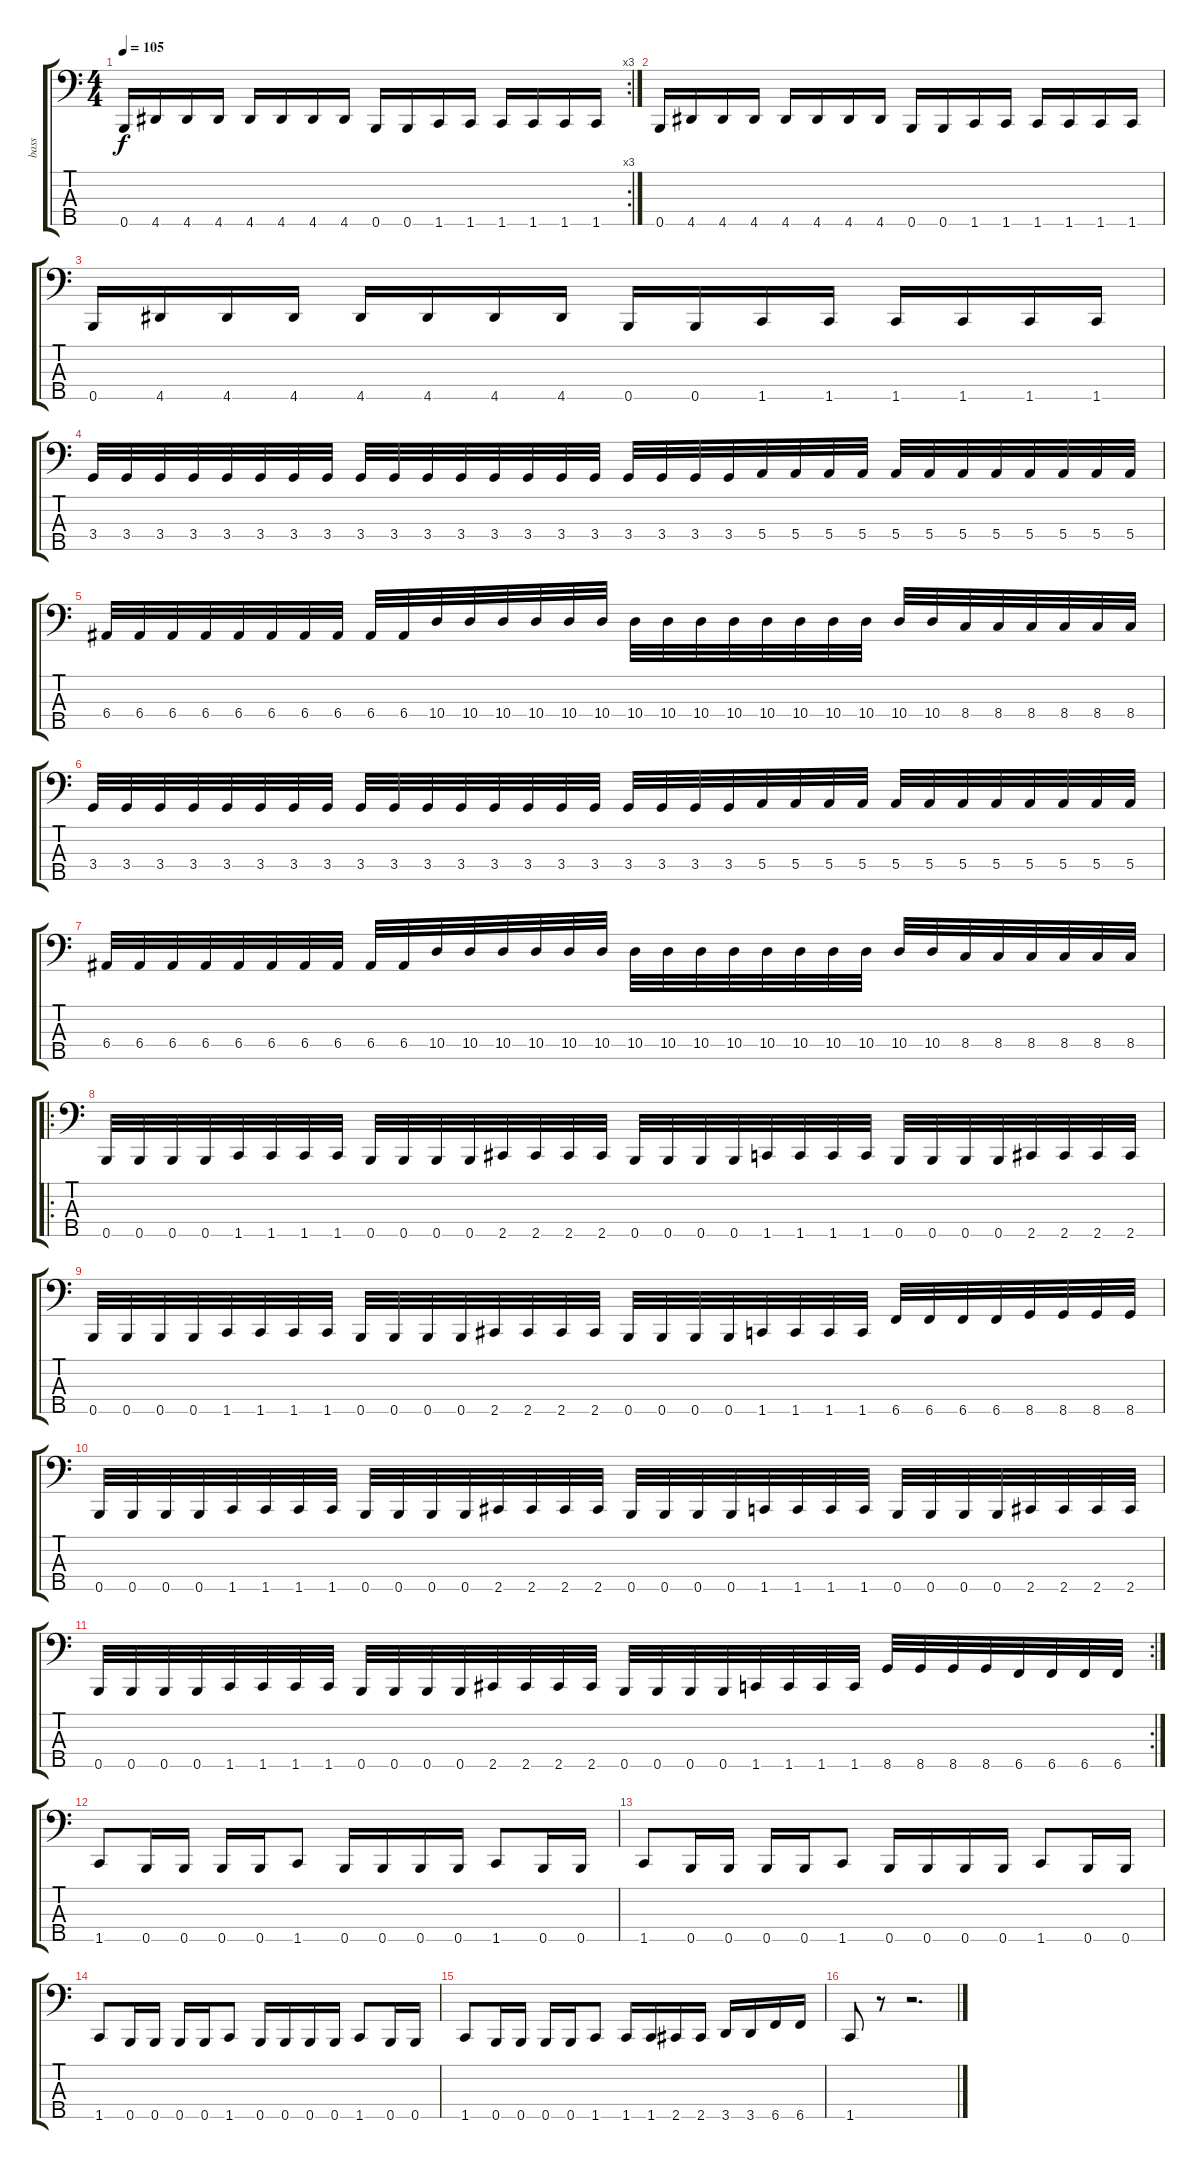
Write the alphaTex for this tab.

\track ("bass" "bass") {instrument electricbasspick}
\staff {score tabs}
\tuning (G2 D2 A1 E1 B0) {hide}
\rc 3
\ts (4 4)
\tempo 105
\clef f4
\ks c
0.5.16{dy f} 4.5.16 4.5.16 4.5.16 4.5.16 4.5.16 4.5.16 4.5.16 0.5.16 0.5.16 1.5.16 1.5.16 1.5.16 1.5.16 1.5.16 1.5.16 |
0.5.16 4.5.16 4.5.16 4.5.16 4.5.16 4.5.16 4.5.16 4.5.16 0.5.16 0.5.16 1.5.16 1.5.16 1.5.16 1.5.16 1.5.16 1.5.16 |
0.5.16 4.5.16 4.5.16 4.5.16 4.5.16 4.5.16 4.5.16 4.5.16 0.5.16 0.5.16 1.5.16 1.5.16 1.5.16 1.5.16 1.5.16 1.5.16 |
3.4.32 3.4.32 3.4.32 3.4.32 3.4.32 3.4.32 3.4.32 3.4.32 3.4.32 3.4.32 3.4.32 3.4.32 3.4.32 3.4.32 3.4.32 3.4.32 3.4.32 3.4.32 3.4.32 3.4.32 5.4.32 5.4.32 5.4.32 5.4.32 5.4.32 5.4.32 5.4.32 5.4.32 5.4.32 5.4.32 5.4.32 5.4.32 |
6.4.32 6.4.32 6.4.32 6.4.32 6.4.32 6.4.32 6.4.32 6.4.32 6.4.32 6.4.32 10.4.32 10.4.32 10.4.32 10.4.32 10.4.32 10.4.32 10.4.32 10.4.32 10.4.32 10.4.32 10.4.32 10.4.32 10.4.32 10.4.32 10.4.32 10.4.32 8.4.32 8.4.32 8.4.32 8.4.32 8.4.32 8.4.32 |
3.4.32 3.4.32 3.4.32 3.4.32 3.4.32 3.4.32 3.4.32 3.4.32 3.4.32 3.4.32 3.4.32 3.4.32 3.4.32 3.4.32 3.4.32 3.4.32 3.4.32 3.4.32 3.4.32 3.4.32 5.4.32 5.4.32 5.4.32 5.4.32 5.4.32 5.4.32 5.4.32 5.4.32 5.4.32 5.4.32 5.4.32 5.4.32 |
6.4.32 6.4.32 6.4.32 6.4.32 6.4.32 6.4.32 6.4.32 6.4.32 6.4.32 6.4.32 10.4.32 10.4.32 10.4.32 10.4.32 10.4.32 10.4.32 10.4.32 10.4.32 10.4.32 10.4.32 10.4.32 10.4.32 10.4.32 10.4.32 10.4.32 10.4.32 8.4.32 8.4.32 8.4.32 8.4.32 8.4.32 8.4.32 |
\ro
0.5.32 0.5.32 0.5.32 0.5.32 1.5.32 1.5.32 1.5.32 1.5.32 0.5.32 0.5.32 0.5.32 0.5.32 2.5.32 2.5.32 2.5.32 2.5.32 0.5.32 0.5.32 0.5.32 0.5.32 1.5.32 1.5.32 1.5.32 1.5.32 0.5.32 0.5.32 0.5.32 0.5.32 2.5.32 2.5.32 2.5.32 2.5.32 |
0.5.32 0.5.32 0.5.32 0.5.32 1.5.32 1.5.32 1.5.32 1.5.32 0.5.32 0.5.32 0.5.32 0.5.32 2.5.32 2.5.32 2.5.32 2.5.32 0.5.32 0.5.32 0.5.32 0.5.32 1.5.32 1.5.32 1.5.32 1.5.32 6.5.32 6.5.32 6.5.32 6.5.32 8.5.32 8.5.32 8.5.32 8.5.32 |
0.5.32 0.5.32 0.5.32 0.5.32 1.5.32 1.5.32 1.5.32 1.5.32 0.5.32 0.5.32 0.5.32 0.5.32 2.5.32 2.5.32 2.5.32 2.5.32 0.5.32 0.5.32 0.5.32 0.5.32 1.5.32 1.5.32 1.5.32 1.5.32 0.5.32 0.5.32 0.5.32 0.5.32 2.5.32 2.5.32 2.5.32 2.5.32 |
\rc 2
0.5.32 0.5.32 0.5.32 0.5.32 1.5.32 1.5.32 1.5.32 1.5.32 0.5.32 0.5.32 0.5.32 0.5.32 2.5.32 2.5.32 2.5.32 2.5.32 0.5.32 0.5.32 0.5.32 0.5.32 1.5.32 1.5.32 1.5.32 1.5.32 8.5.32 8.5.32 8.5.32 8.5.32 6.5.32 6.5.32 6.5.32 6.5.32 |
1.5.8 0.5.16 0.5.16 0.5.16 0.5.16 1.5.8 0.5.16 0.5.16 0.5.16 0.5.16 1.5.8 0.5.16 0.5.16 |
1.5.8 0.5.16 0.5.16 0.5.16 0.5.16 1.5.8 0.5.16 0.5.16 0.5.16 0.5.16 1.5.8 0.5.16 0.5.16 |
1.5.8 0.5.16 0.5.16 0.5.16 0.5.16 1.5.8 0.5.16 0.5.16 0.5.16 0.5.16 1.5.8 0.5.16 0.5.16 |
1.5.8 0.5.16 0.5.16 0.5.16 0.5.16 1.5.8 1.5.16 1.5.16 2.5.16 2.5.16 3.5.16 3.5.16 6.5.16 6.5.16 |
1.5.8 r.8 r.2{d}
